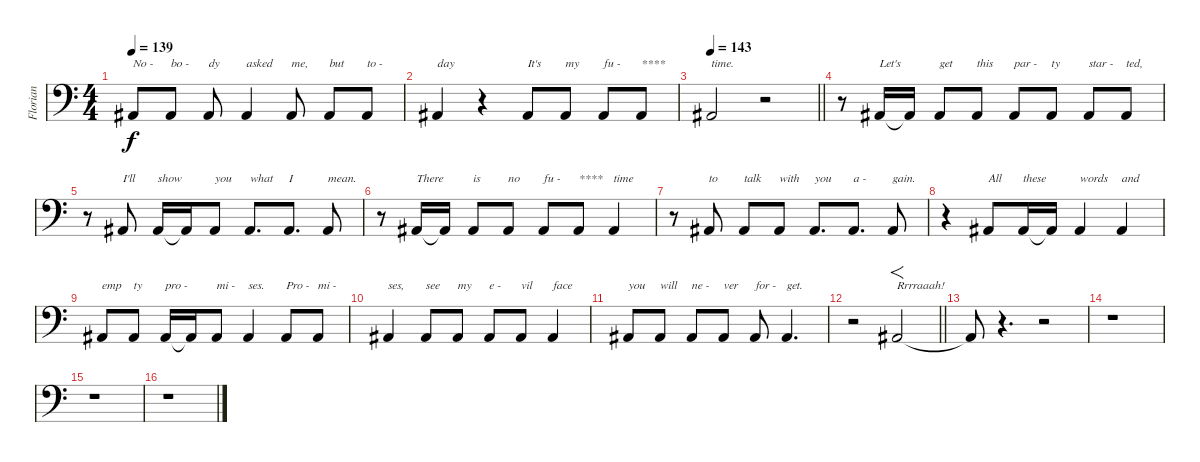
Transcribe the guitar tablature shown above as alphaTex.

\track ("Florian" "Florian") {instrument stringensemble1}
\staff {score}
\tuning (C4 G3 Eb3 Bb2 F2 Bb1) {hide}
\ts (4 4)
\tempo 139
\clef f4
\ks c
5.5.8{txt "No -" dy f} 5.5.8{txt "bo -"} 5.5.8{txt "dy"} 5.5.4{txt "asked"} 5.5.8{txt "me,"} 5.5.8{txt "but"} 5.5.8{txt "to -"} |
5.5.4{txt "day"} r.4 5.5.8{txt "It's"} 5.5.8{txt "my"} 5.5.8{txt "fu -"} 5.5.8{txt "****"} |
\tempo 143
\barLineRight lightlight
5.5.2{txt "time."} r.2 |
\section ("" "")
r.8 5.5.16{txt "Let's"} 5.5{t}.16 5.5.8{txt "get"} 5.5.8{txt "this"} 5.5.8{txt "par -"} 5.5.8{txt "ty"} 5.5.8{txt "star -"} 5.5.8{txt "ted,"} |
r.8 5.5.8{txt "I'll"} 5.5.16{txt "show"} 5.5{t}.16 5.5.8{txt "you"} 5.5.8{d txt "what"} 5.5.8{d txt "I"} 5.5.8{txt "mean."} |
r.8 5.5.16{txt "There"} 5.5{t}.16 5.5.8{txt "is"} 5.5.8{txt "no"} 5.5.8{txt "fu -"} 5.5.8{txt "****"} 5.5.4{txt "time"} |
r.8 5.5.8{txt "to"} 5.5.8{txt "talk"} 5.5.8{txt "with"} 5.5.8{d txt "you"} 5.5.8{d txt "a -"} 5.5.8{txt "gain."} |
r.4 5.5.8{txt "All"} 5.5.16{txt "these"} 5.5{t}.16 5.5.4{txt "words"} 5.5.4{txt "and"} |
5.5.8{txt "emp"} 5.5.8{txt "ty"} 5.5.16{txt "pro -"} 5.5{t}.16 5.5.8{txt "mi -"} 5.5.4{txt "ses."} 5.5.8{txt "Pro -"} 5.5.8{txt "mi -"} |
5.5.4{txt "ses,"} 5.5.8{txt "see"} 5.5.8{txt "my"} 5.5.8{txt "e -"} 5.5.8{txt "vil"} 5.5.4{txt "face"} |
5.5.8{txt "you"} 5.5.8{txt "will"} 5.5.8{txt "ne -"} 5.5.8{txt "ver"} 5.5.8{txt "for -"} 5.5.4{d txt "get."} |
\barLineRight lightlight
r.2 5.5.2{f txt "Rrrraaah!"} |
\section ("" "")
5.5{t}.8 r.4{d} r.2 |
r.1 |
r.1 |
r.1
